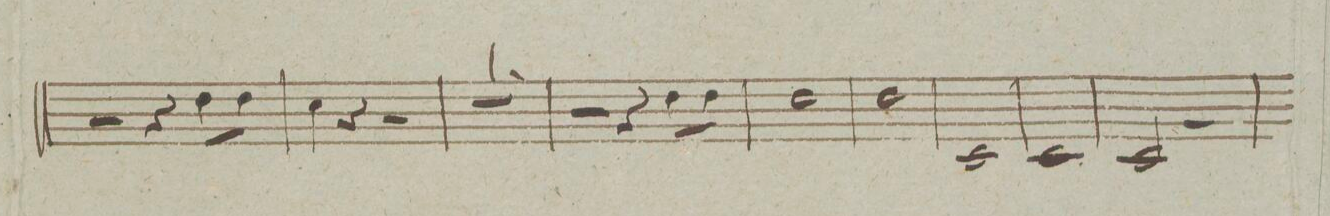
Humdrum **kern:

**kern	**dynam
*I"Clarino Primo in C.	*
*clefG2	*
*k[]	*
*met(c|)	*
*M2/2	*
2r	.
4r	.
8dd\L	.
8dd\J	.
=243	=243
4cc\	.
4r	.
2r	.
=244	=244
1r	.
=245	=245
2r	.
4r	.
8dd\L	.
8dd\J	.
=246	=246
1cc\	.
=247	=247
1cc\	.
=248	=248
1c/	.
=249	=249
1c/	.
=250	=250
2c/	.
2r	.
=251	=251
*-	*-
